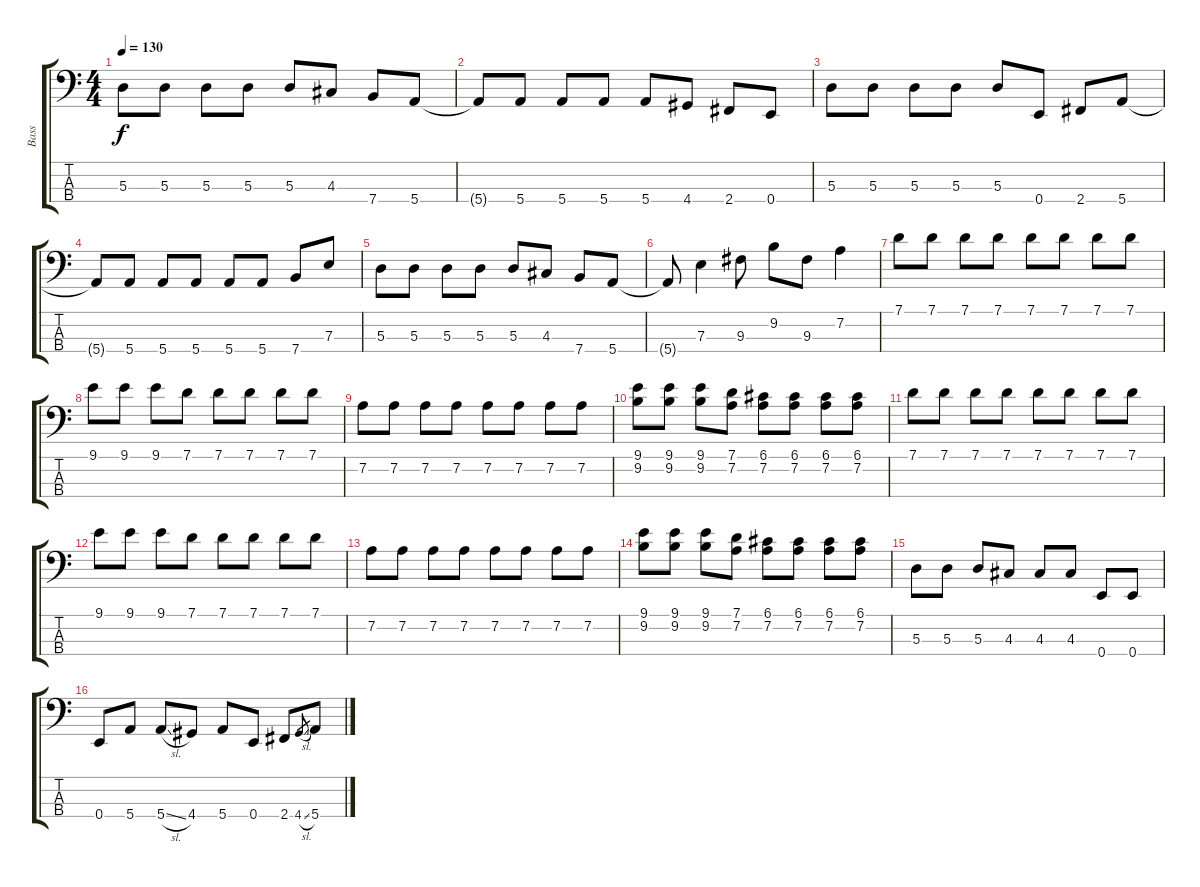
\track ("Bass" "Bass") {instrument electricbasspick}
\staff {score tabs}
\tuning (G2 D2 A1 E1) {hide}
\ts (4 4)
\tempo 130
\clef f4
\ks c
5.3.8{dy f} 5.3.8 5.3.8 5.3.8 5.3.8 4.3.8 7.4.8 5.4.8 |
5.4{t}.8 5.4.8 5.4.8 5.4.8 5.4.8 4.4.8 2.4.8 0.4.8 |
5.3.8 5.3.8 5.3.8 5.3.8 5.3.8 0.4.8 2.4.8 5.4.8 |
5.4{t}.8 5.4.8 5.4.8 5.4.8 5.4.8 5.4.8 7.4.8 7.3.8 |
5.3.8 5.3.8 5.3.8 5.3.8 5.3.8 4.3.8 7.4.8 5.4.8 |
5.4{t}.8 7.3.4 9.3.8 9.2.8 9.3.8 7.2.4 |
7.1.8 7.1.8 7.1.8 7.1.8 7.1.8 7.1.8 7.1.8 7.1.8 |
9.1.8 9.1.8 9.1.8 7.1.8 7.1.8 7.1.8 7.1.8 7.1.8 |
7.2.8 7.2.8 7.2.8 7.2.8 7.2.8 7.2.8 7.2.8 7.2.8 |
(9.1 9.2).8 (9.1 9.2).8 (9.1 9.2).8 (7.1 7.2).8 (6.1 7.2).8 (6.1 7.2).8 (6.1 7.2).8 (6.1 7.2).8 |
7.1.8 7.1.8 7.1.8 7.1.8 7.1.8 7.1.8 7.1.8 7.1.8 |
9.1.8 9.1.8 9.1.8 7.1.8 7.1.8 7.1.8 7.1.8 7.1.8 |
7.2.8 7.2.8 7.2.8 7.2.8 7.2.8 7.2.8 7.2.8 7.2.8 |
(9.1 9.2).8 (9.1 9.2).8 (9.1 9.2).8 (7.1 7.2).8 (6.1 7.2).8 (6.1 7.2).8 (6.1 7.2).8 (6.1 7.2).8 |
5.3.8 5.3.8 5.3.8 4.3.8 4.3.8 4.3.8 0.4.8 0.4.8 |
0.4.8 5.4.8 5.4{sl}.8 4.4.8 5.4.8 0.4.8 2.4.8 4.4{sl}.8{gr} 5.4.8
